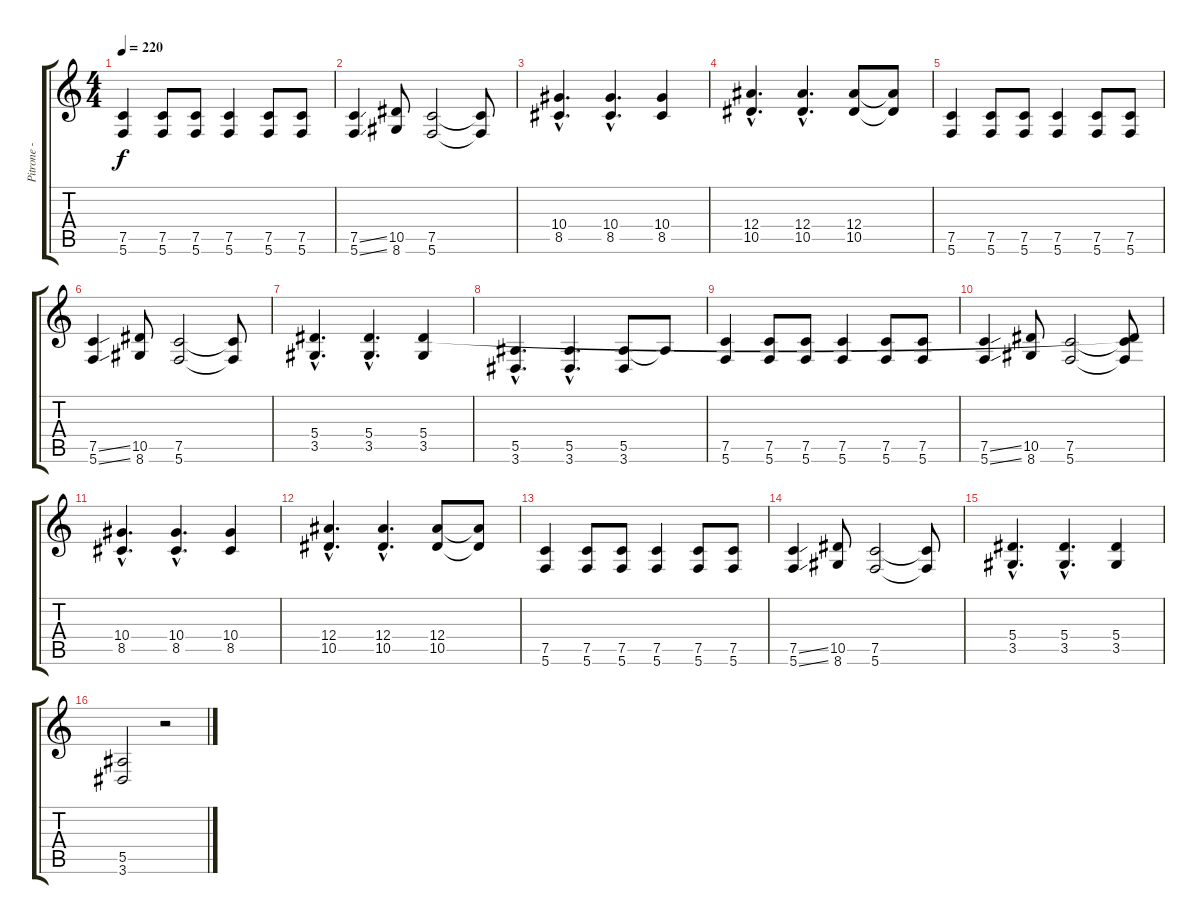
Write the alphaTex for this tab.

\track ("Pitrone - Rhytm Guitar" "Pitrone - ") {instrument distortionguitar}
\staff {score tabs}
\tuning (C4 G3 Eb3 Bb2 F2 C2) {hide}
\ts (4 4)
\tempo 220
\clef g2
\ks c
(7.5 5.6).4{dy f instrument distortionguitar} (7.5 5.6).8 (7.5 5.6).8 (7.5 5.6).4 (7.5 5.6).8 (7.5 5.6).8 |
(7.5{ss} 5.6{ss}).4 (10.5 8.6).8 (7.5 5.6).2 (7.5{t} 5.6{t}).8 |
(10.4{hac} 8.5{hac}).4{d} (10.4{hac} 8.5{hac}).4{d} (10.4 8.5).4 |
(12.4{hac} 10.5{hac}).4{d} (12.4{hac} 10.5{hac}).4{d} (12.4 10.5).8 (12.4{t} 10.5{t}).8 |
(7.5 5.6).4 (7.5 5.6).8 (7.5 5.6).8 (7.5 5.6).4 (7.5 5.6).8 (7.5 5.6).8 |
(7.5{ss} 5.6{ss}).4 (10.5 8.6).8 (7.5 5.6).2 (7.5{t} 5.6{t}).8 |
(5.4{hac} 3.5{hac}).4{d} (5.4{hac} 3.5{hac}).4{d} (5.4 3.5).4 |
(5.5{hac} 3.6{hac}).4{d} (5.5{hac} 3.6{hac}).4{d} (5.5 3.6).8 5.5{t}.8 |
(7.5 5.6).4 (7.5 5.6).8 (7.5 5.6).8 (7.5 5.6).4 (7.5 5.6).8 (7.5 5.6).8 |
(7.5{ss} 5.6{ss}).4 (10.5 8.6).8 (7.5 5.6).2 (5.4{t} 7.5{t} 5.6{t}).8 |
(10.4{hac} 8.5{hac}).4{d} (10.4{hac} 8.5{hac}).4{d} (10.4 8.5).4 |
(12.4{hac} 10.5{hac}).4{d} (12.4{hac} 10.5{hac}).4{d} (12.4 10.5).8 (12.4{t} 10.5{t}).8 |
(7.5 5.6).4 (7.5 5.6).8 (7.5 5.6).8 (7.5 5.6).4 (7.5 5.6).8 (7.5 5.6).8 |
(7.5{ss} 5.6{ss}).4 (10.5 8.6).8 (7.5 5.6).2 (7.5{t} 5.6{t}).8 |
(5.4{hac} 3.5{hac}).4{d} (5.4{hac} 3.5{hac}).4{d} (5.4 3.5).4 |
(5.5 3.6).2 r.2
